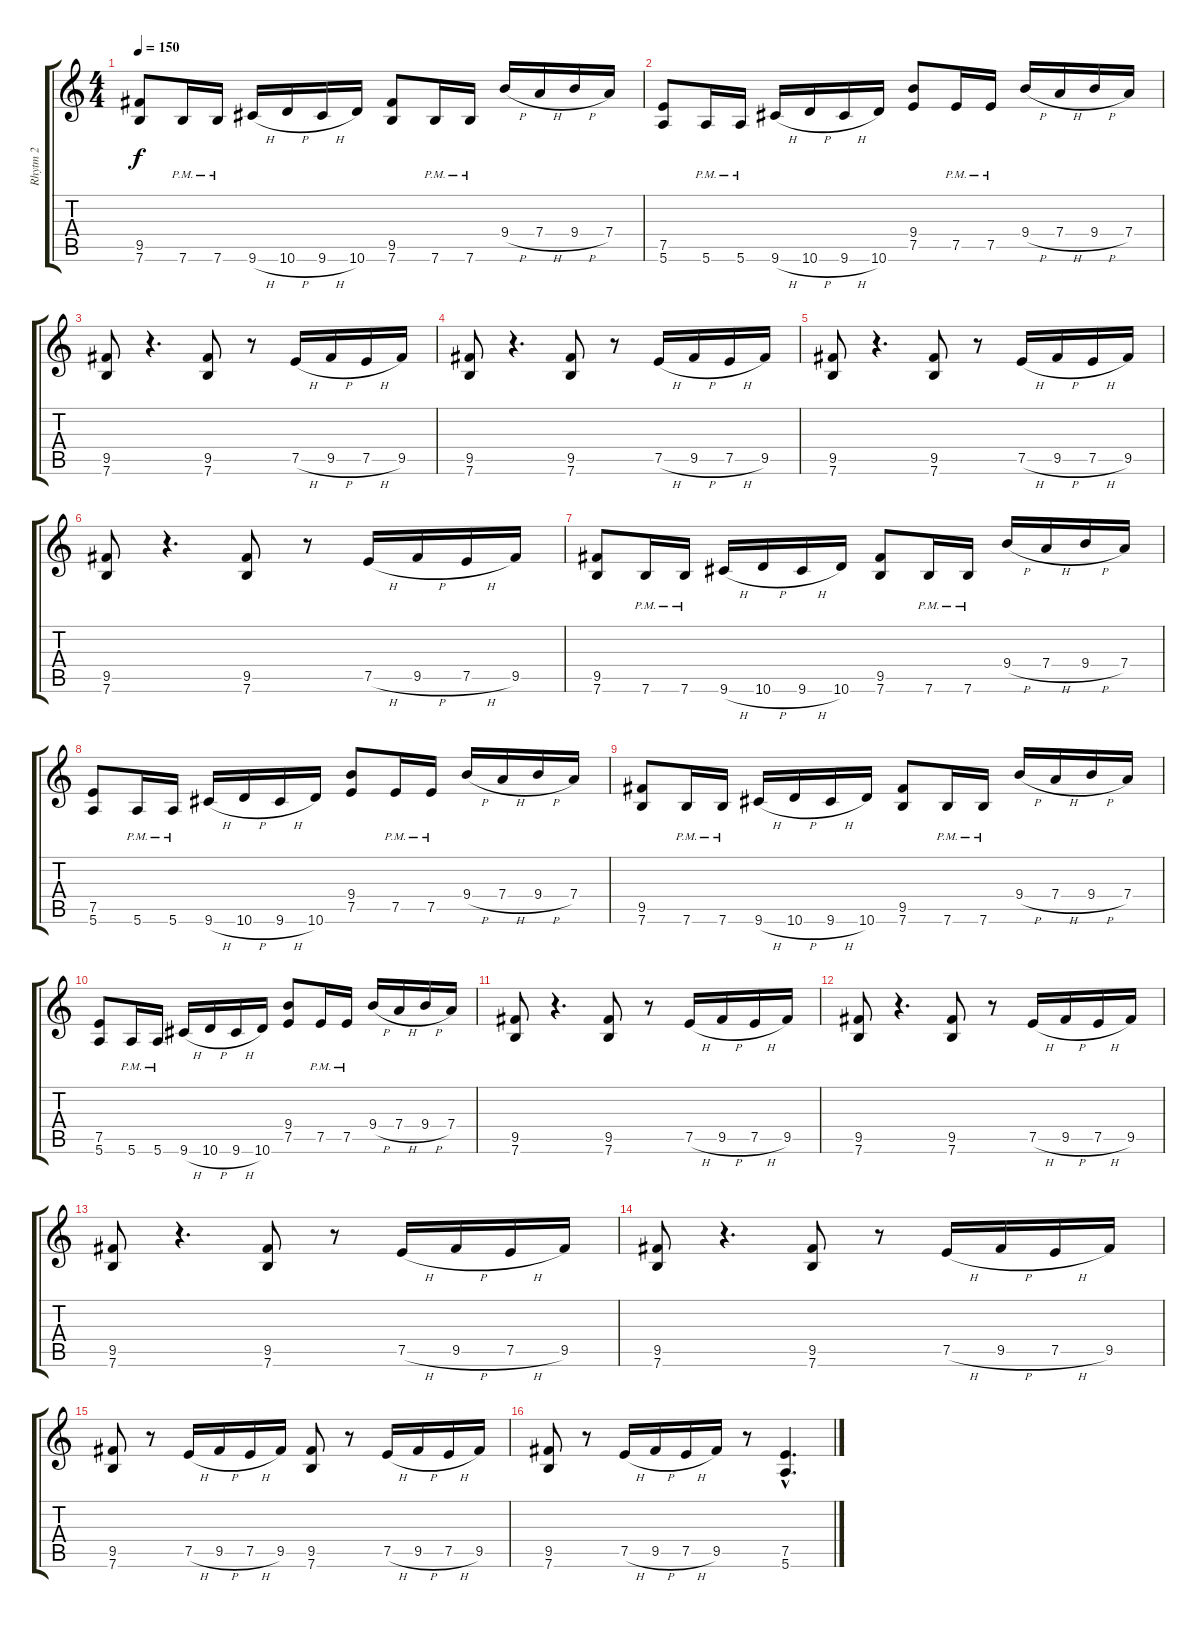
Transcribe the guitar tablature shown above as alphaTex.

\track ("Rhytm 2" "Rhytm 2") {instrument distortionguitar}
\staff {score tabs}
\tuning (E4 B3 G3 D3 A2 E2) {hide}
\ts (4 4)
\tempo 150
\clef g2
\ks c
(9.5 7.6).8{dy f} 7.6{pm}.16 7.6{pm}.16 9.6{h}.16 10.6{h}.16 9.6{h}.16 10.6.16 (9.5 7.6).8 7.6{pm}.16 7.6{pm}.16 9.4{h}.16 7.4{h}.16 9.4{h}.16 7.4.16 |
(7.5 5.6).8 5.6{pm}.16 5.6{pm}.16 9.6{h}.16 10.6{h}.16 9.6{h}.16 10.6.16 (9.4 7.5).8 7.5{pm}.16 7.5{pm}.16 9.4{h}.16 7.4{h}.16 9.4{h}.16 7.4.16 |
(9.5 7.6).8 r.4{d} (9.5 7.6).8 r.8 7.5{h}.16 9.5{h}.16 7.5{h}.16 9.5.16 |
(9.5 7.6).8 r.4{d} (9.5 7.6).8 r.8 7.5{h}.16 9.5{h}.16 7.5{h}.16 9.5.16 |
(9.5 7.6).8 r.4{d} (9.5 7.6).8 r.8 7.5{h}.16 9.5{h}.16 7.5{h}.16 9.5.16 |
(9.5 7.6).8 r.4{d} (9.5 7.6).8 r.8 7.5{h}.16 9.5{h}.16 7.5{h}.16 9.5.16 |
(9.5 7.6).8 7.6{pm}.16 7.6{pm}.16 9.6{h}.16 10.6{h}.16 9.6{h}.16 10.6.16 (9.5 7.6).8 7.6{pm}.16 7.6{pm}.16 9.4{h}.16 7.4{h}.16 9.4{h}.16 7.4.16 |
(7.5 5.6).8 5.6{pm}.16 5.6{pm}.16 9.6{h}.16 10.6{h}.16 9.6{h}.16 10.6.16 (9.4 7.5).8 7.5{pm}.16 7.5{pm}.16 9.4{h}.16 7.4{h}.16 9.4{h}.16 7.4.16 |
(9.5 7.6).8 7.6{pm}.16 7.6{pm}.16 9.6{h}.16 10.6{h}.16 9.6{h}.16 10.6.16 (9.5 7.6).8 7.6{pm}.16 7.6{pm}.16 9.4{h}.16 7.4{h}.16 9.4{h}.16 7.4.16 |
(7.5 5.6).8 5.6{pm}.16 5.6{pm}.16 9.6{h}.16 10.6{h}.16 9.6{h}.16 10.6.16 (9.4 7.5).8 7.5{pm}.16 7.5{pm}.16 9.4{h}.16 7.4{h}.16 9.4{h}.16 7.4.16 |
(9.5 7.6).8 r.4{d} (9.5 7.6).8 r.8 7.5{h}.16 9.5{h}.16 7.5{h}.16 9.5.16 |
(9.5 7.6).8 r.4{d} (9.5 7.6).8 r.8 7.5{h}.16 9.5{h}.16 7.5{h}.16 9.5.16 |
(9.5 7.6).8 r.4{d} (9.5 7.6).8 r.8 7.5{h}.16 9.5{h}.16 7.5{h}.16 9.5.16 |
(9.5 7.6).8 r.4{d} (9.5 7.6).8 r.8 7.5{h}.16 9.5{h}.16 7.5{h}.16 9.5.16 |
(9.5 7.6).8 r.8 7.5{h}.16 9.5{h}.16 7.5{h}.16 9.5.16 (9.5 7.6).8 r.8 7.5{h}.16 9.5{h}.16 7.5{h}.16 9.5.16 |
(9.5 7.6).8 r.8 7.5{h}.16 9.5{h}.16 7.5{h}.16 9.5.16 r.8 (7.5{hac} 5.6{hac}).4{d}
